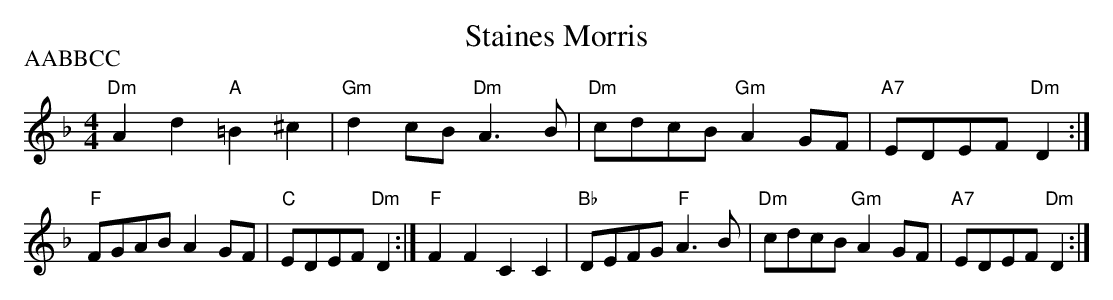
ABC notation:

X:1
T:Staines Morris
P:AABBCC
M:4/4
L:1/4
K:Dm
"Dm"Ad "A"=B^c|"Gm"dc/2B/2 "Dm"A3/2B/2|"Dm"c/2d/2c/2B/2 "Gm"AG/2F/2|\
"A7"E/2D/2E/2F/2 "Dm"D:|
"F"F/2G/2A/2B/2 AG/2F/2|"C"E/2D/2E/2F/2 "Dm"D:|"F"FF CC|\
"Bb"D/2E/2F/2G/2 "F"A3/2B/2|"Dm"c/2d/2c/2B/2 "Gm"AG/2F/2|"A7"E/2D/2E/2F/2 "Dm"D:|
